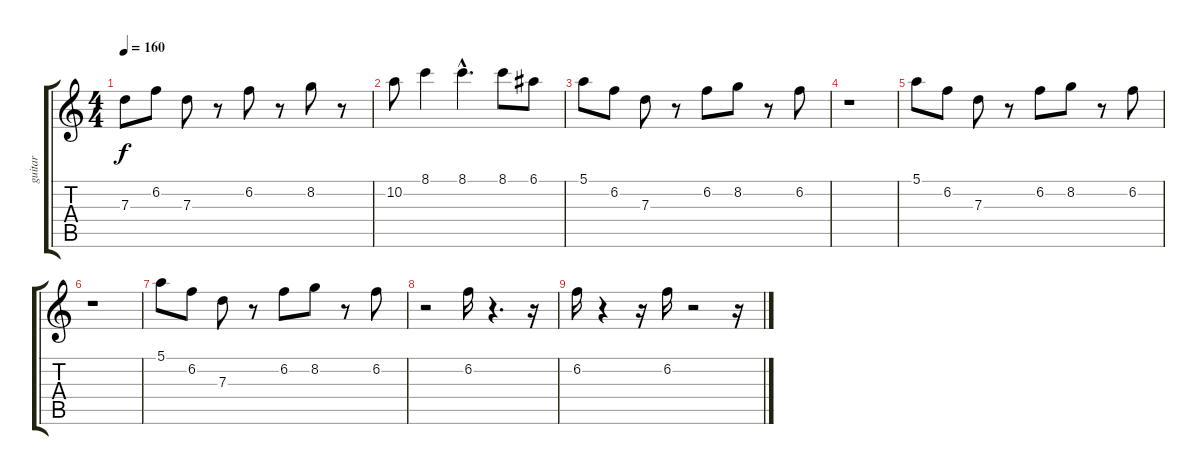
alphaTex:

\track ("guitar" "guitar") {instrument electricguitarjazz}
\staff {score tabs}
\tuning (E4 B3 G3 D3 A2 E2) {hide}
\ts (4 4)
\tempo 160
\clef g2
\ks c
7.3.8{dy f} 6.2.8 7.3.8 r.8 6.2.8 r.8 8.2.8 r.8 |
10.2.8 8.1.4 8.1{hac}.4{d} 8.1.8 6.1.8 |
5.1.8 6.2.8 7.3.8 r.8 6.2.8 8.2.8 r.8 6.2.8 |
r.1 |
5.1.8 6.2.8 7.3.8 r.8 6.2.8 8.2.8 r.8 6.2.8 |
r.1 |
5.1.8 6.2.8 7.3.8 r.8 6.2.8 8.2.8 r.8 6.2.8 |
r.2 6.2.16 r.4{d} r.16 |
6.2.16 r.4 r.16 6.2.16 r.2 r.16
